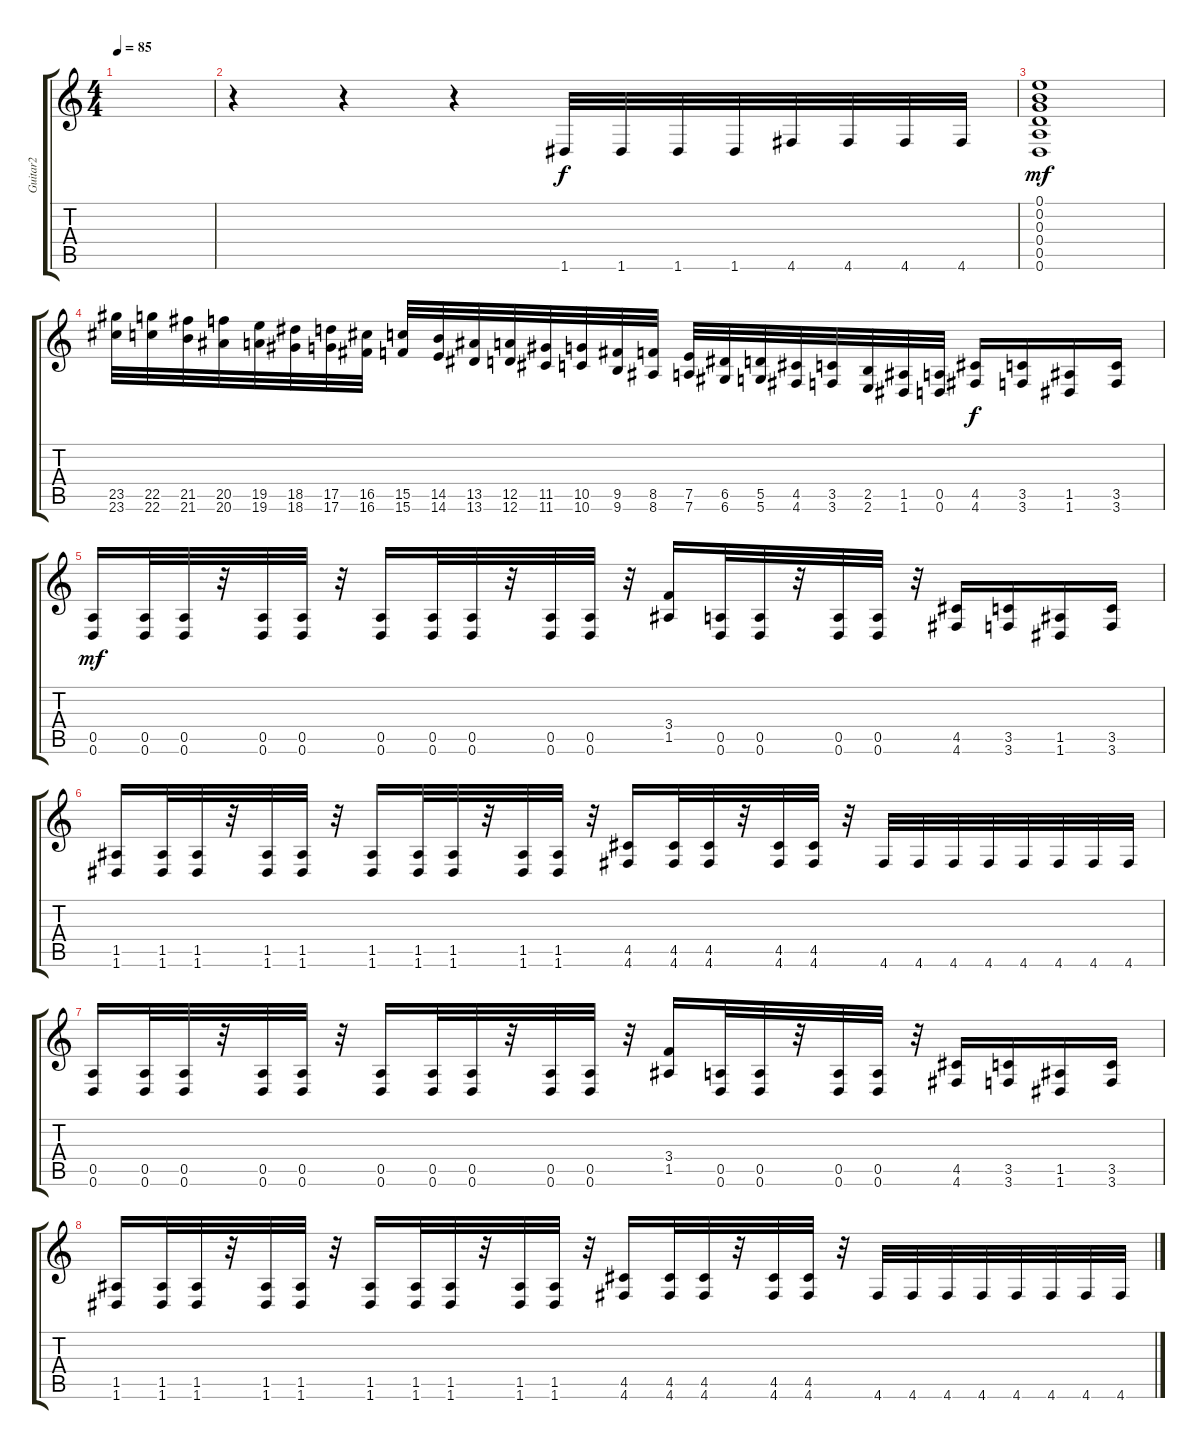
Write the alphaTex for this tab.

\track ("Guitar2" "Guitar2") {instrument distortionguitar}
\staff {score tabs}
\tuning (E4 B3 G3 D3 A2 D2) {hide}
\ts (4 4)
\tempo 85
\clef g2
\ks c
|
r.4 r.4 r.4 1.6.32 1.6.32 1.6.32 1.6.32 4.6.32 4.6.32 4.6.32 4.6.32 |
(0.1 0.2 0.3 0.4 0.5 0.6).1{dy mf} |
(23.5 23.6).32{instrument guitarfretnoise} (22.5 22.6).32 (21.5 21.6).32 (20.5 20.6).32 (19.5 19.6).32 (18.5 18.6).32 (17.5 17.6).32 (16.5 16.6).32 (15.5 15.6).32 (14.5 14.6).32 (13.5 13.6).32 (12.5 12.6).32 (11.5 11.6).32 (10.5 10.6).32 (9.5 9.6).32 (8.5 8.6).32 (7.5 7.6).32 (6.5 6.6).32 (5.5 5.6).32 (4.5 4.6).32 (3.5 3.6).32 (2.5 2.6).32 (1.5 1.6).32 (0.5 0.6).32 (4.5 4.6).16{dy f instrument distortionguitar} (3.5 3.6).16 (1.5 1.6).16 (3.5 3.6).16 |
(0.5 0.6).16{dy mf} (0.5 0.6).32 (0.5 0.6).32 r.32 (0.5 0.6).32 (0.5 0.6).32 r.32 (0.5 0.6).16 (0.5 0.6).32 (0.5 0.6).32 r.32 (0.5 0.6).32 (0.5 0.6).32 r.32 (3.4 1.5).16 (0.5 0.6).32 (0.5 0.6).32 r.32 (0.5 0.6).32 (0.5 0.6).32 r.32 (4.5 4.6).16 (3.5 3.6).16 (1.5 1.6).16 (3.5 3.6).16 |
(1.5 1.6).16 (1.5 1.6).32 (1.5 1.6).32 r.32 (1.5 1.6).32 (1.5 1.6).32 r.32 (1.5 1.6).16 (1.5 1.6).32 (1.5 1.6).32 r.32 (1.5 1.6).32 (1.5 1.6).32 r.32 (4.5 4.6).16 (4.5 4.6).32 (4.5 4.6).32 r.32 (4.5 4.6).32 (4.5 4.6).32 r.32 4.6.32 4.6.32 4.6.32 4.6.32 4.6.32 4.6.32 4.6.32 4.6.32 |
(0.5 0.6).16 (0.5 0.6).32 (0.5 0.6).32 r.32 (0.5 0.6).32 (0.5 0.6).32 r.32 (0.5 0.6).16 (0.5 0.6).32 (0.5 0.6).32 r.32 (0.5 0.6).32 (0.5 0.6).32 r.32 (3.4 1.5).16 (0.5 0.6).32 (0.5 0.6).32 r.32 (0.5 0.6).32 (0.5 0.6).32 r.32 (4.5 4.6).16 (3.5 3.6).16 (1.5 1.6).16 (3.5 3.6).16 |
(1.5 1.6).16 (1.5 1.6).32 (1.5 1.6).32 r.32 (1.5 1.6).32 (1.5 1.6).32 r.32 (1.5 1.6).16 (1.5 1.6).32 (1.5 1.6).32 r.32 (1.5 1.6).32 (1.5 1.6).32 r.32 (4.5 4.6).16 (4.5 4.6).32 (4.5 4.6).32 r.32 (4.5 4.6).32 (4.5 4.6).32 r.32 4.6.32 4.6.32 4.6.32 4.6.32 4.6.32 4.6.32 4.6.32 4.6.32
